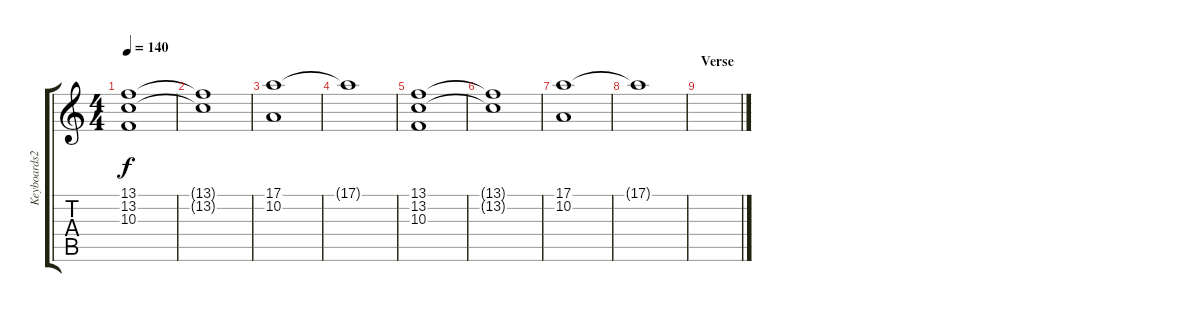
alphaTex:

\track ("Keyboards2" "Keyboards2") {instrument stringensemble1}
\staff {score tabs}
\tuning (E4 B3 G3 D3 A2 E2) {hide}
\ts (4 4)
\tempo 140
\clef g2
\ks c
(13.1 13.2 10.3).1{dy f volume 8} |
(13.1{t} 13.2{t}).1 |
(17.1 10.2).1 |
17.1{t}.1 |
(13.1 13.2 10.3).1{volume 10} |
(13.1{t} 13.2{t}).1 |
(17.1 10.2).1{volume 3} |
17.1{t}.1 |
\section ("" "Verse")
